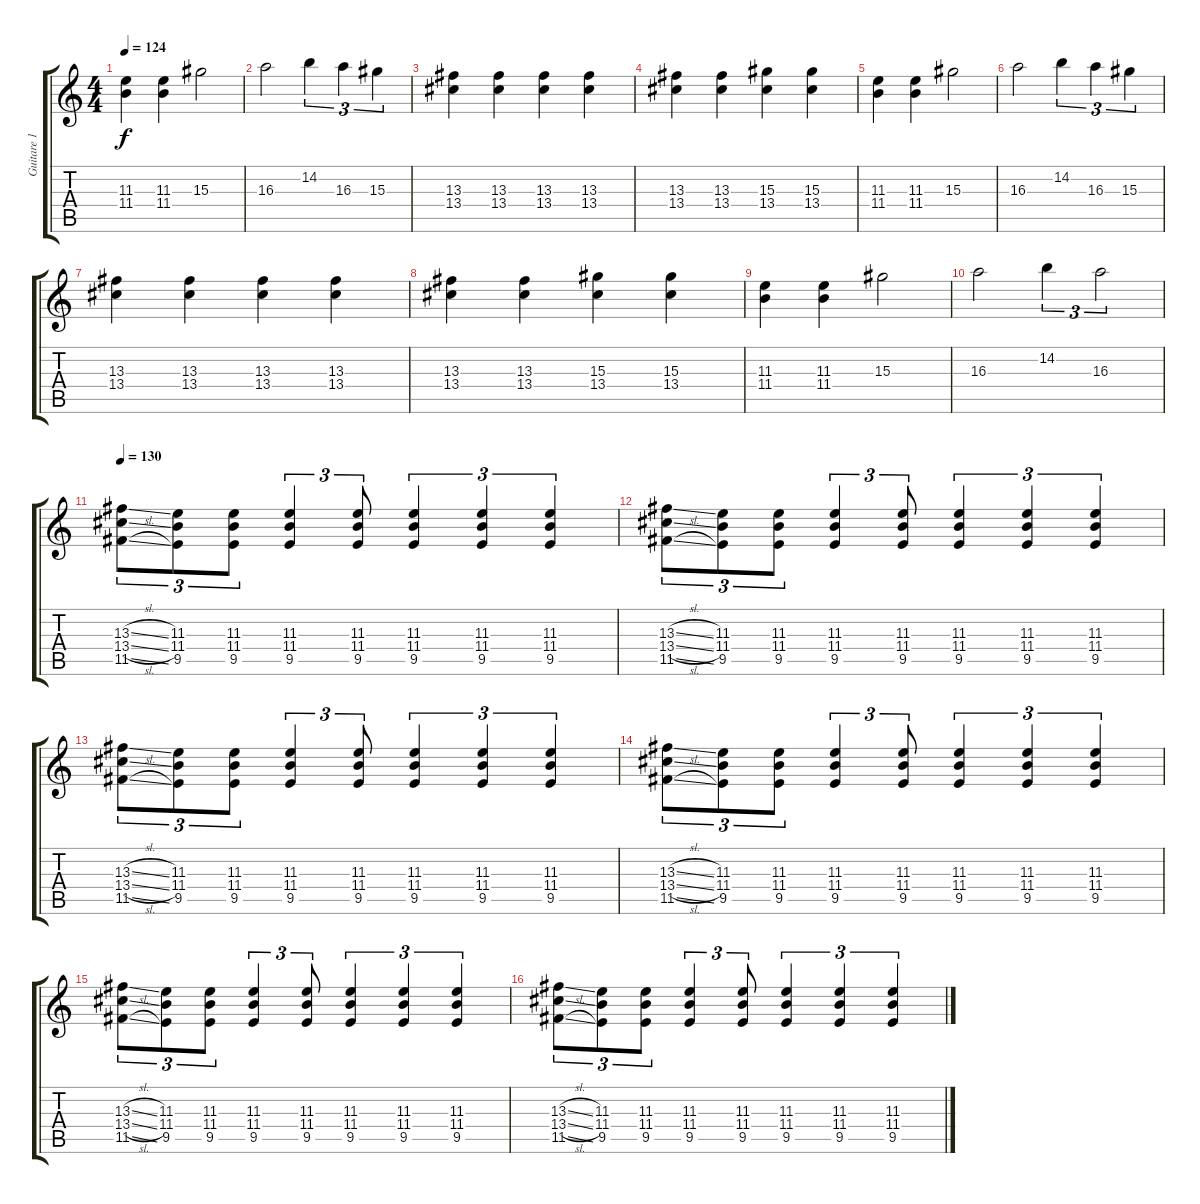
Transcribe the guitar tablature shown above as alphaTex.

\track ("Guitare 1" "Guitare 1") {instrument electricguitarjazz}
\staff {score tabs}
\tuning (D4 A3 F3 C3 G2 D2) {hide}
\ts (4 4)
\tempo 124
\clef g2
\ks c
(11.3 11.4).4{dy f} (11.3 11.4).4 15.3.2 |
16.3.2 14.2.4{tu (3 2)} 16.3.4{tu (3 2)} 15.3.4{tu (3 2)} |
(13.3 13.4).4 (13.3 13.4).4 (13.3 13.4).4 (13.3 13.4).4 |
(13.3 13.4).4 (13.3 13.4).4 (15.3 13.4).4 (15.3 13.4).4 |
(11.3 11.4).4 (11.3 11.4).4 15.3.2 |
16.3.2 14.2.4{tu (3 2)} 16.3.4{tu (3 2)} 15.3.4{tu (3 2)} |
(13.3 13.4).4 (13.3 13.4).4 (13.3 13.4).4 (13.3 13.4).4 |
(13.3 13.4).4 (13.3 13.4).4 (15.3 13.4).4 (15.3 13.4).4 |
(11.3 11.4).4 (11.3 11.4).4 15.3.2 |
16.3.2 14.2.4{tu (3 2)} 16.3.2{tu (3 2)} |
\tempo 130
(13.3{sl} 13.4{sl} 11.5{sl}).8{tu (3 2) instrument distortionguitar} (11.3 11.4 9.5).8{tu (3 2)} (11.3 11.4 9.5).8{tu (3 2)} (11.3 11.4 9.5).4{tu (3 2)} (11.3 11.4 9.5).8{tu (3 2)} (11.3 11.4 9.5).4{tu (3 2)} (11.3 11.4 9.5).4{tu (3 2)} (11.3 11.4 9.5).4{tu (3 2)} |
(13.3{sl} 13.4{sl} 11.5{sl}).8{tu (3 2)} (11.3 11.4 9.5).8{tu (3 2)} (11.3 11.4 9.5).8{tu (3 2)} (11.3 11.4 9.5).4{tu (3 2)} (11.3 11.4 9.5).8{tu (3 2)} (11.3 11.4 9.5).4{tu (3 2)} (11.3 11.4 9.5).4{tu (3 2)} (11.3 11.4 9.5).4{tu (3 2)} |
(13.3{sl} 13.4{sl} 11.5{sl}).8{tu (3 2)} (11.3 11.4 9.5).8{tu (3 2)} (11.3 11.4 9.5).8{tu (3 2)} (11.3 11.4 9.5).4{tu (3 2)} (11.3 11.4 9.5).8{tu (3 2)} (11.3 11.4 9.5).4{tu (3 2)} (11.3 11.4 9.5).4{tu (3 2)} (11.3 11.4 9.5).4{tu (3 2)} |
(13.3{sl} 13.4{sl} 11.5{sl}).8{tu (3 2)} (11.3 11.4 9.5).8{tu (3 2)} (11.3 11.4 9.5).8{tu (3 2)} (11.3 11.4 9.5).4{tu (3 2)} (11.3 11.4 9.5).8{tu (3 2)} (11.3 11.4 9.5).4{tu (3 2)} (11.3 11.4 9.5).4{tu (3 2)} (11.3 11.4 9.5).4{tu (3 2)} |
(13.3{sl} 13.4{sl} 11.5{sl}).8{tu (3 2)} (11.3 11.4 9.5).8{tu (3 2)} (11.3 11.4 9.5).8{tu (3 2)} (11.3 11.4 9.5).4{tu (3 2)} (11.3 11.4 9.5).8{tu (3 2)} (11.3 11.4 9.5).4{tu (3 2)} (11.3 11.4 9.5).4{tu (3 2)} (11.3 11.4 9.5).4{tu (3 2)} |
(13.3{sl} 13.4{sl} 11.5{sl}).8{tu (3 2)} (11.3 11.4 9.5).8{tu (3 2)} (11.3 11.4 9.5).8{tu (3 2)} (11.3 11.4 9.5).4{tu (3 2)} (11.3 11.4 9.5).8{tu (3 2)} (11.3 11.4 9.5).4{tu (3 2)} (11.3 11.4 9.5).4{tu (3 2)} (11.3 11.4 9.5).4{tu (3 2)}
